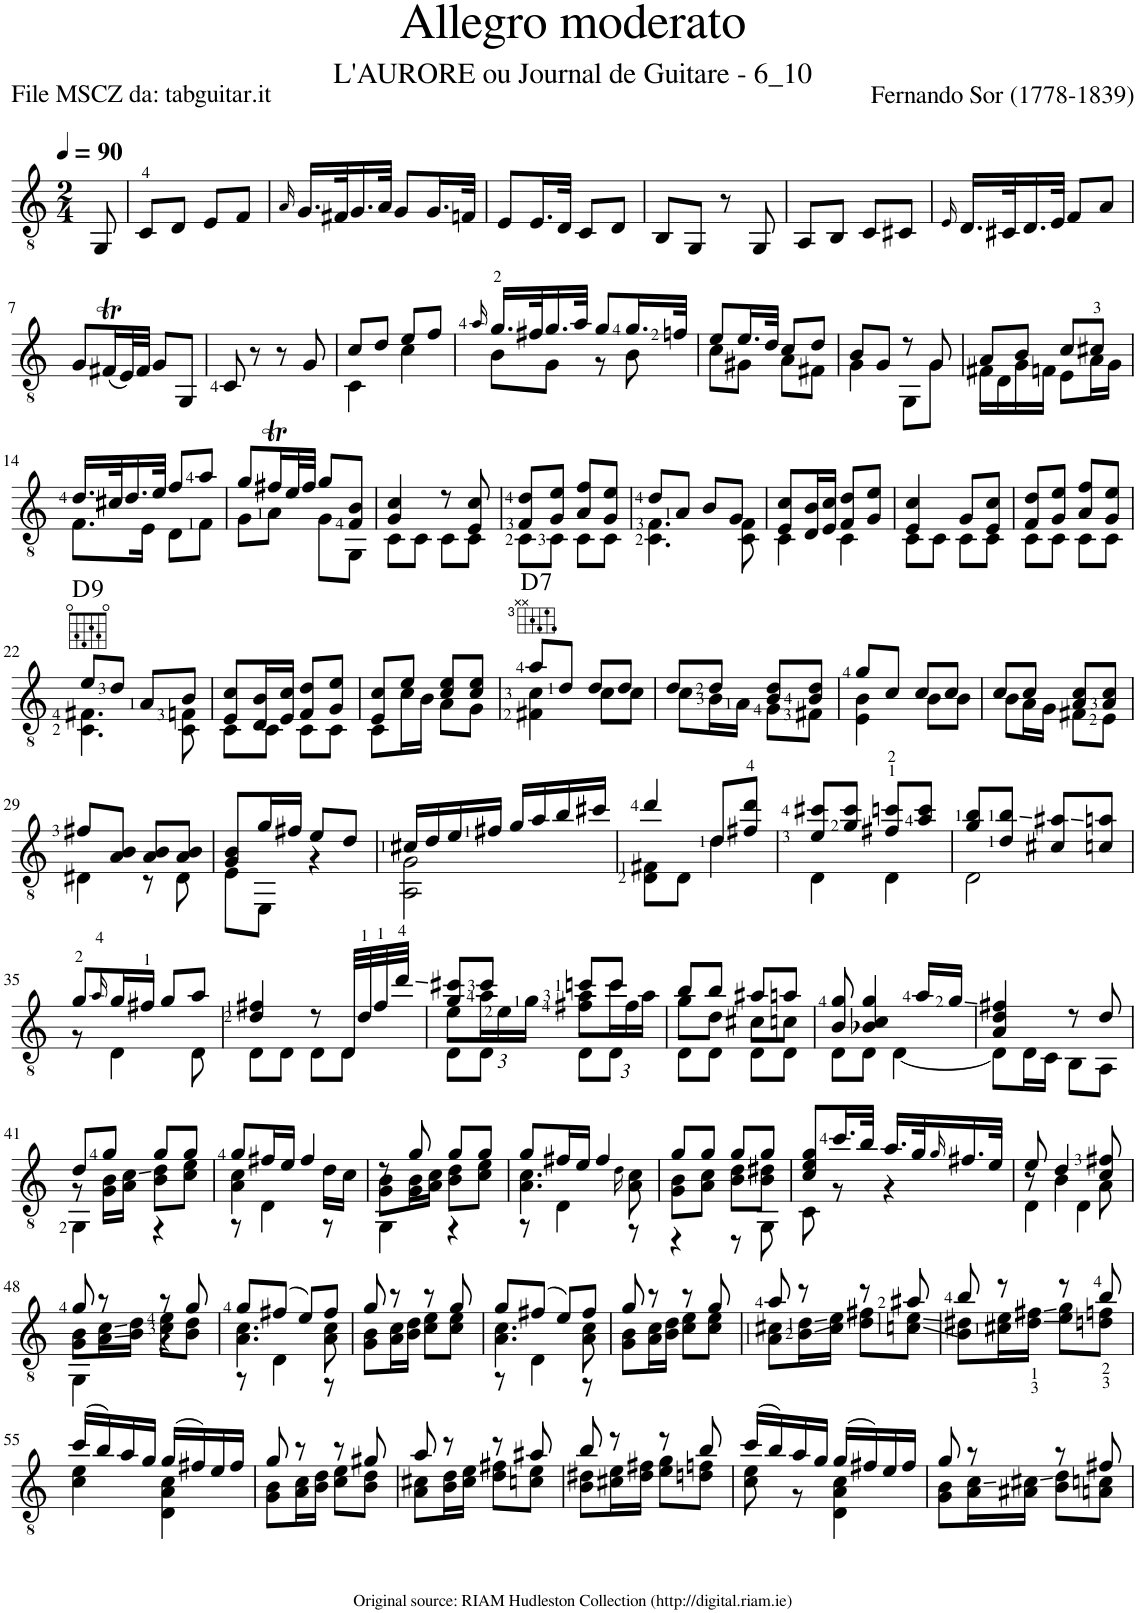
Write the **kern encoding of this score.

**kern	**harte
*part1	*part1
*staff1	*
*I"Guitar	*
*I'Guit.	*
*clefGv2	*
*k[]	*
*M2/4	*
*MM90	*
=	=
8GG/	.
=1	=1
8C/L	.
8D/J	.
8E/L	.
8F/J	.
=2	=2
16qA/	.
16.G/LL	.
32F#X/K	.
16.G/	.
32A/JJk	.
8G/L	.
16.G/L	.
32Fn/JJk	.
=3	=3
8E/L	.
16.E/L	.
32D/JJk	.
8C/L	.
8D/J	.
=4	=4
8BB/L	.
8GG/J	.
8r	.
8GG/	.
=5	=5
8AA/L	.
8BB/J	.
8C/L	.
8C#X/J	.
=6	=6
16qE/	.
16.D/LL	.
32C#X/K	.
16.D/	.
32E/JJk	.
8F/L	.
8A/J	.
!!LO:LB:g=z
=7	=7
8G/L	.
(16F#Xt/L	.
32E/L)	.
32F#/JJJ	.
8G/L	.
8GG/J	.
=8	=8
8C/	.
8r	.
8r	.
8G/	.
=9	=9
*^	*
8c/L	4C\	.
8d/J	.	.
8e/L	4c\	.
8f/J	.	.
=10	=10	=10
16qa/	.	.
16.g/LL	8B\L	.
32f#X/K	.	.
16.g/	8G\J	.
32a/JJk	.	.
8g/L	8r	.
16.g/L	8B\	.
32fn/JJk	.	.
=11	=11	=11
8e/L	8c\L	.
16.e/L	8G#X\J	.
32d/JJk	.	.
8c/L	8A\L	.
8d/J	8F#X\J	.
=12	=12	=12
8B/L	4G\	.
8G/J	.	.
8r	8GG\L	.
8G/	8G\J	.
=13	=13	=13
8A/L	16F#X\LL	.
.	16D\	.
8B/J	16G\	.
.	16Fn\JJ	.
8c/L	8E\L	.
8c#X/J	16A\L	.
.	16G\JJ	.
!!LO:LB:g=z	!!
=14	=14	=14
16.d/LL	8.F\L	.
32c#X/K	.	.
16.d/	.	.
.	16E\Jk	.
32e/JJk	.	.
8f/L	8D\L	.
8a/J	8F\J	.
=15	=15	=15
8g/L	8G\L	.
16f#Xt/L	8A\J	.
32e/L	.	.
32f#/JJJ	.	.
8g/L	8G\L	.
8F/ 8B/J	8GG\J	.
=16	=16	=16
4G/ 4c/	8C\L	.
.	8C\J	.
8r	8C\L	.
8E/ 8c/	8C\J	.
=17	=17	=17
8F/ 8d/L	8C\L	.
8G/ 8e/J	8C\J	.
8A/ 8f/L	8C\L	.
8G/ 8e/J	8C\J	.
=18	=18	=18
8d/L	4.C\ 4.F\	.
8A/J	.	.
8B/L	.	.
8G/J	8C\ 8F\	.
=19	=19	=19
8E/ 8c/L	4C\	.
16D/ 16B/L	.	.
16E/ 16c/JJ	.	.
8F/ 8d/L	4C\	.
8G/ 8e/J	.	.
=20	=20	=20
4E/ 4c/	8C\L	.
.	8C\J	.
8G/L	8C\L	.
8E/ 8c/J	8C\J	.
=21	=21	=21
8F/ 8d/L	8C\L	.
8G/ 8e/J	8C\J	.
8A/ 8f/L	8C\L	.
8G/ 8e/J	8C\J	.
!!LO:LB:g=z	!!
=22	=22	=22
!	!	!LO:H:kt=9
8e/L	4.C\ 4.F#X\	D:9
8d/J	.	.
8A/L	.	.
8B/J	8C\ 8Fn\	.
=23	=23	=23
8E/ 8c/L	8C\L	.
16D/ 16B/L	8C\J	.
16E/ 16c/JJ	.	.
8F/ 8d/L	8C\L	.
8G/ 8e/J	8C\J	.
=24	=24	=24
8E/ 8c/L	8C\L	.
8e/J	16c\L	.
.	16B\JJ	.
8c/ 8e/L	8A\L	.
8c/ 8e/J	8G\J	.
=25	=25	=25
!	!	!LO:H:kt=7
8a/L	4F#X\ 4c\	D:7
8d/J	.	.
8d/L	8c\L	.
8d/J	8c\J	.
=26	=26	=26
8d/L	8c\L	.
8d/J	16B\L	.
.	16A\JJ	.
8B/ 8d/L	8G\L	.
8B/ 8d/J	8F#X\J	.
=27	=27	=27
8g/L	4E\ 4B\	.
8c/J	.	.
8c/L	8B\L	.
8c/J	8B\J	.
=28	=28	=28
8c/L	8B\L	.
8c/J	16A\L	.
.	16G\JJ	.
8A/ 8c/L	8F#X\L	.
8A/ 8c/J	8E\J	.
!!LO:LB:g=z	!!
=29	=29	=29
8f#X/L	4D#X\	.
8A/ 8B/J	.	.
8A/ 8B/L	8r	.
8A/ 8B/J	8D#\	.
=30	=30	=30
8G/ 8B/L	8E\L	.
16g/L	8EE\J	.
16f#X/JJ	.	.
8e/L	4r	.
8d/J	.	.
=31	=31	=31
16c#X/LL	2AA\ 2G\	.
16d/	.	.
16e/	.	.
16f#X/JJ	.	.
16g/LL	.	.
16a/	.	.
16b/	.	.
16cc#X/JJ	.	.
=32	=32	=32
4dd/	8D\ 8F#X\L	.
.	8D\J	.
8d/L	4d\	.
8f#X/ 8dd/J	.	.
=33	=33	=33
8e/ 8cc#X/L	4D\	.
8g/ 8cc#/J	.	.
8f#X/ 8ccn/L	4D\	.
8a/ 8cc/J	.	.
=34	=34	=34
8g/ 8b/L	2D\	.
8d/ 8b/J	.	.
8c#X/ 8a#X/L	.	.
8cn/ 8an/J	.	.
!!LO:LB:g=z	!!
=35	=35	=35
8g/L	8r	.
16qa/	.	.
16g/L	4D\	.
16f#X/JJ	.	.
8g/L	.	.
8a/J	8D\	.
=36	=36	=36
4d/ 4f#X/	8D\L	.
.	8D\J	.
8r	8D\L	.
32D/LLL	8D\J	.
32d/	.	.
32f#/	.	.
32dd/JJJ	.	.
=37	=37	=37
*	*^	*
8g/ 8cc#X/L	8e\L	8D\L	.
*	*Xbrackettup	*	*
8cc#/J	24a\L	8D\J	.
.	24e\	.	.
.	24g\JJ	.	.
8ccn/L	8f#X\ 8a\L	8D\L	.
8cc/J	24cc\L	8D\J	.
.	24f#\	.	.
.	24a\JJ	.	.
=38	=38	=38	=38
8b/L	8g\L	8D\L	.
8b/J	8d\J	8D\J	.
8a#X/L	8c#X\L	8D\L	.
8an/J	8cn\J	8D\J	.
*	*v	*v	*
=39	=39	=39
8B/ 8g/	8D\L	.
4B-X/ 4c/ 4g/	8D\J	.
.	[4D\	.
16a/LL	.	.
16g/JJ	.	.
=40	=40	=40
4A/ 4d/ 4f#X/	8D\L]	.
.	16D\L	.
.	16C\JJ	.
8r	8BB\L	.
8d/	8AA\J	.
!!LO:LB:g=z	!!
=41	=41	=41
*	*^	*
8d/L	8r	4GG\	.
8g/J	16G\ 16B\LL	.	.
.	16A\ 16c\JJ	.	.
8g/L	8B\ 8d\L	4r	.
8g/J	8c\ 8e\J	.	.
=42	=42	=42	=42
8g/L	4A\ 4c\	8r	.
16f#X/L	.	4D\	.
16e/JJ	.	.	.
4f#/	8ryy	.	.
.	16d\LL	8r	.
.	16c\JJ	.	.
=43	=43	=43	=43
8r	8G\ 8B\L	4GG\	.
8g/	16G\ 16B\L	.	.
.	16A\ 16c\JJ	.	.
8g/L	8B\ 8d\L	4r	.
8g/J	8c\ 8e\J	.	.
=44	=44	=44	=44
8g/L	4.A\ 4.c\	8r	.
16f#X/L	.	4D\	.
16e/JJ	.	.	.
4f#/	.	.	.
.	16qd\	.	.
.	8A\ 8c\	8r	.
=45	=45	=45	=45
8g/L	8G\ 8B\L	4r	.
8g/J	8A\ 8c\J	.	.
8g/L	8B\ 8d\L	8r	.
8g/J	8B\ 8d#X\J	8GG\	.
*	*v	*v	*
=46	=46	=46
8c/ 8e/ 8g/L	8C\	.
16.cc/L	8r	.
32b/JJk	.	.
16.a/LL	4r	.
32g/K	.	.
16qg/	.	.
16.f#X/	.	.
32e/JJk	.	.
=47	=47	=47
*	*^	*
8e/	8r	4D\	.
4d/	4B\	.	.
.	.	4D\	.
8c/ 8f#X/	8A\	.	.
!!LO:LB:g=z	!!	!!
=48	=48	=48	=48
8g/	8G\ 8B\L	4GG\	.
8r	16A\ 16c\L	.	.
.	16B\ 16d\JJ	.	.
8r	8c\ 8e\L	4r	.
8g/	8B\ 8d\J	.	.
=49	=49	=49	=49
8g/L	4.A\ 4.c\	8r	.
(8f#X/J	.	4D\	.
8e/L)	.	.	.
8f#/J	8A\ 8c\	8r	.
*	*v	*v	*
=50	=50	=50
8g/	8G\ 8B\L	.
8r	16A\ 16c\L	.
.	16B\ 16d\JJ	.
8r	8c\ 8e\L	.
8g/	8c\ 8e\J	.
=51	=51	=51
*	*^	*
8g/L	4.A\ 4.c\	8r	.
(8f#X/J	.	4D\	.
8e/L)	.	.	.
8f#/J	8A\ 8c\	8r	.
*	*v	*v	*
=52	=52	=52
8g/	8G\ 8B\L	.
8r	16A\ 16c\L	.
.	16B\ 16d\JJ	.
8r	8c\ 8e\L	.
8g/	8c\ 8e\J	.
=53	=53	=53
8a/	8A\ 8c#X\L	.
8r	16B\ 16d\L	.
.	16c#\ 16e\JJ	.
8r	8d\ 8f#X\L	.
8a#X/	8cn\ 8e\J	.
=54	=54	=54
8b/	8B\ 8d#X\L	.
8r	16c#X\ 16e\L	.
.	16d#\ 16f#X\JJ	.
8r	8e\ 8g\L	.
8b/	8dn\ 8fn\J	.
!!LO:LB:g=z	!!
=55	=55	=55
(16cc/LL	4c\ 4e\	.
16b/)	.	.
16a/	.	.
16g/JJ	.	.
(16g/LL	4D\ 4A\ 4c\	.
16f#X/)	.	.
16e/	.	.
16f#/JJ	.	.
=56	=56	=56
8g/	8G\ 8B\L	.
8r	16A\ 16c\L	.
.	16B\ 16d\JJ	.
8r	8c\ 8e\L	.
8g#X/	8B\ 8d\J	.
=57	=57	=57
8a/	8A\ 8c#X\L	.
8r	16B\ 16d\L	.
.	16c#\ 16e\JJ	.
8r	8d\ 8f#X\L	.
8a#X/	8cn\ 8e\J	.
=58	=58	=58
8b/	8B\ 8d#X\L	.
8r	16c#X\ 16e\L	.
.	16d#\ 16f#X\JJ	.
8r	8e\ 8g\L	.
8b/	8dn\ 8fn\J	.
=59	=59	=59
(16cc/LL	8c\ 8e\	.
16b/)	.	.
16a/	8r	.
16g/JJ	.	.
(16g/LL	4D\ 4A\ 4c\	.
16f#X/)	.	.
16e/	.	.
16f#/JJ	.	.
=60	=60	=60
8g/	8G\ 8B\L	.
8r	16A\ 16c\L	.
.	16A#X\ 16c#X\JJ	.
8r	8B\ 8d\L	.
8f#X/	8An\ 8cn\J	.
*v	*v	*
=	=
*-	*-
